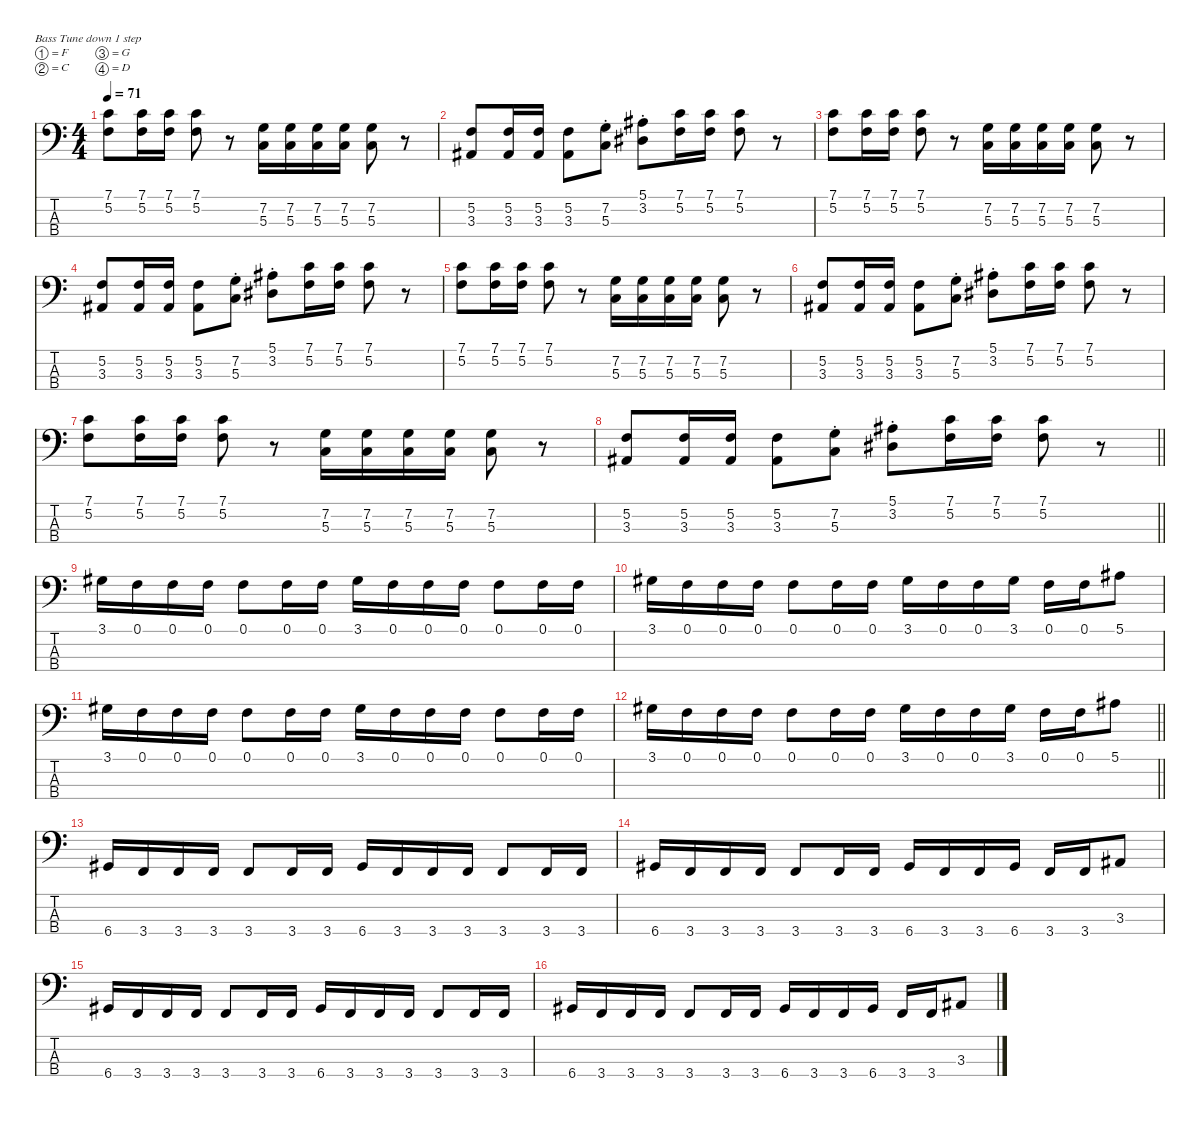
\defaultSystemsLayout 4
\hideDynamics
\bracketExtendMode nobrackets
\singleTrackTrackNamePolicy hidden
\multiTrackTrackNamePolicy hidden
\firstSystemTrackNameMode fullname
\firstSystemTrackNameOrientation horizontal
\otherSystemsTrackNameOrientation horizontal
\track ("Bass" "el.bs.") {instrument electricbassfinger}
\staff {score tabs}
\tuning (F2 C2 G1 D1)
\ts (4 4)
\tempo 71
\clef f4
\ks c
(7.1 5.2).8{dy f beam Down} (7.1 5.2).16{beam Down} (7.1 5.2).16{beam Down} (7.1 5.2).8{beam Down} r.8{beam Down} (7.2 5.3).16{beam Down} (7.2 5.3).16{beam Down} (7.2 5.3).16{beam Down} (7.2 5.3).16{beam Down} (7.2 5.3).8{beam Down} r.8{beam Down} |
(5.2 3.3{acc #}).8{beam Up} (5.2 3.3{acc #}).16{beam Up} (5.2 3.3{acc #}).16{beam Up} (5.2 3.3{acc #}).8{beam Down} (7.2{st} 5.3{st}).8{beam Down} (5.1{st acc #} 3.2{st acc #}).8{beam Down} (7.1 5.2).16{beam Down} (7.1 5.2).16{beam Down} (7.1 5.2).8{beam Down} r.8{beam Down} |
(7.1 5.2).8{beam Down} (7.1 5.2).16{beam Down} (7.1 5.2).16{beam Down} (7.1 5.2).8{beam Down} r.8{beam Down} (7.2 5.3).16{beam Down} (7.2 5.3).16{beam Down} (7.2 5.3).16{beam Down} (7.2 5.3).16{beam Down} (7.2 5.3).8{beam Down} r.8{beam Down} |
(5.2 3.3{acc #}).8{beam Up} (5.2 3.3{acc #}).16{beam Up} (5.2 3.3{acc #}).16{beam Up} (5.2 3.3{acc #}).8{beam Down} (7.2{st} 5.3{st}).8{beam Down} (5.1{st acc #} 3.2{st acc #}).8{beam Down} (7.1 5.2).16{beam Down} (7.1 5.2).16{beam Down} (7.1 5.2).8{beam Down} r.8{beam Down} |
(7.1 5.2).8{beam Down} (7.1 5.2).16{beam Down} (7.1 5.2).16{beam Down} (7.1 5.2).8{beam Down} r.8{beam Down} (7.2 5.3).16{beam Down} (7.2 5.3).16{beam Down} (7.2 5.3).16{beam Down} (7.2 5.3).16{beam Down} (7.2 5.3).8{beam Down} r.8{beam Down} |
(5.2 3.3{acc #}).8{beam Up} (5.2 3.3{acc #}).16{beam Up} (5.2 3.3{acc #}).16{beam Up} (5.2 3.3{acc #}).8{beam Down} (7.2{st} 5.3{st}).8{beam Down} (5.1{st acc #} 3.2{st acc #}).8{beam Down} (7.1 5.2).16{beam Down} (7.1 5.2).16{beam Down} (7.1 5.2).8{beam Down} r.8{beam Down} |
(7.1 5.2).8{beam Down} (7.1 5.2).16{beam Down} (7.1 5.2).16{beam Down} (7.1 5.2).8{beam Down} r.8{beam Down} (7.2 5.3).16{beam Down} (7.2 5.3).16{beam Down} (7.2 5.3).16{beam Down} (7.2 5.3).16{beam Down} (7.2 5.3).8{beam Down} r.8{beam Down} |
\barLineRight lightlight
(5.2 3.3{acc #}).8{beam Up} (5.2 3.3{acc #}).16{beam Up} (5.2 3.3{acc #}).16{beam Up} (5.2 3.3{acc #}).8{beam Down} (7.2{st} 5.3{st}).8{beam Down} (5.1{st acc #} 3.2{st acc #}).8{beam Down} (7.1 5.2).16{beam Down} (7.1 5.2).16{beam Down} (7.1 5.2).8{beam Down} r.8{beam Down} |
3.1{acc #}.16{beam Down} 0.1.16{beam Down} 0.1.16{beam Down} 0.1.16{beam Down} 0.1.8{beam Down} 0.1.16{beam Down} 0.1.16{beam Down} 3.1{acc #}.16{beam Down} 0.1.16{beam Down} 0.1.16{beam Down} 0.1.16{beam Down} 0.1.8{beam Down} 0.1.16{beam Down} 0.1.16{beam Down} |
3.1{acc #}.16{beam Down} 0.1.16{beam Down} 0.1.16{beam Down} 0.1.16{beam Down} 0.1.8{beam Down} 0.1.16{beam Down} 0.1.16{beam Down} 3.1{acc #}.16{beam Down} 0.1.16{beam Down} 0.1.16{beam Down} 3.1{acc #}.16{beam Down} 0.1.16{beam Down} 0.1.16{beam Down} 5.1{acc #}.8{beam Down} |
3.1{acc #}.16{beam Down} 0.1.16{beam Down} 0.1.16{beam Down} 0.1.16{beam Down} 0.1.8{beam Down} 0.1.16{beam Down} 0.1.16{beam Down} 3.1{acc #}.16{beam Down} 0.1.16{beam Down} 0.1.16{beam Down} 0.1.16{beam Down} 0.1.8{beam Down} 0.1.16{beam Down} 0.1.16{beam Down} |
\barLineRight lightlight
3.1{acc #}.16{beam Down} 0.1.16{beam Down} 0.1.16{beam Down} 0.1.16{beam Down} 0.1.8{beam Down} 0.1.16{beam Down} 0.1.16{beam Down} 3.1{acc #}.16{beam Down} 0.1.16{beam Down} 0.1.16{beam Down} 3.1{acc #}.16{beam Down} 0.1.16{beam Down} 0.1.16{beam Down} 5.1{acc #}.8{beam Down} |
6.4{acc #}.16{beam Up} 3.4.16{beam Up} 3.4.16{beam Up} 3.4.16{beam Up} 3.4.8{beam Up} 3.4.16{beam Up} 3.4.16{beam Up} 6.4{acc #}.16{beam Up} 3.4.16{beam Up} 3.4.16{beam Up} 3.4.16{beam Up} 3.4.8{beam Up} 3.4.16{beam Up} 3.4.16{beam Up} |
6.4{acc #}.16{beam Up} 3.4.16{beam Up} 3.4.16{beam Up} 3.4.16{beam Up} 3.4.8{beam Up} 3.4.16{beam Up} 3.4.16{beam Up} 6.4{acc #}.16{beam Up} 3.4.16{beam Up} 3.4.16{beam Up} 6.4{acc #}.16{beam Up} 3.4.16{beam Up} 3.4.16{beam Up} 3.3{acc #}.8{beam Up} |
6.4{acc #}.16{beam Up} 3.4.16{beam Up} 3.4.16{beam Up} 3.4.16{beam Up} 3.4.8{beam Up} 3.4.16{beam Up} 3.4.16{beam Up} 6.4{acc #}.16{beam Up} 3.4.16{beam Up} 3.4.16{beam Up} 3.4.16{beam Up} 3.4.8{beam Up} 3.4.16{beam Up} 3.4.16{beam Up} |
6.4{acc #}.16{beam Up} 3.4.16{beam Up} 3.4.16{beam Up} 3.4.16{beam Up} 3.4.8{beam Up} 3.4.16{beam Up} 3.4.16{beam Up} 6.4{acc #}.16{beam Up} 3.4.16{beam Up} 3.4.16{beam Up} 6.4{acc #}.16{beam Up} 3.4.16{beam Up} 3.4.16{beam Up} 3.3{acc #}.8{beam Up}
